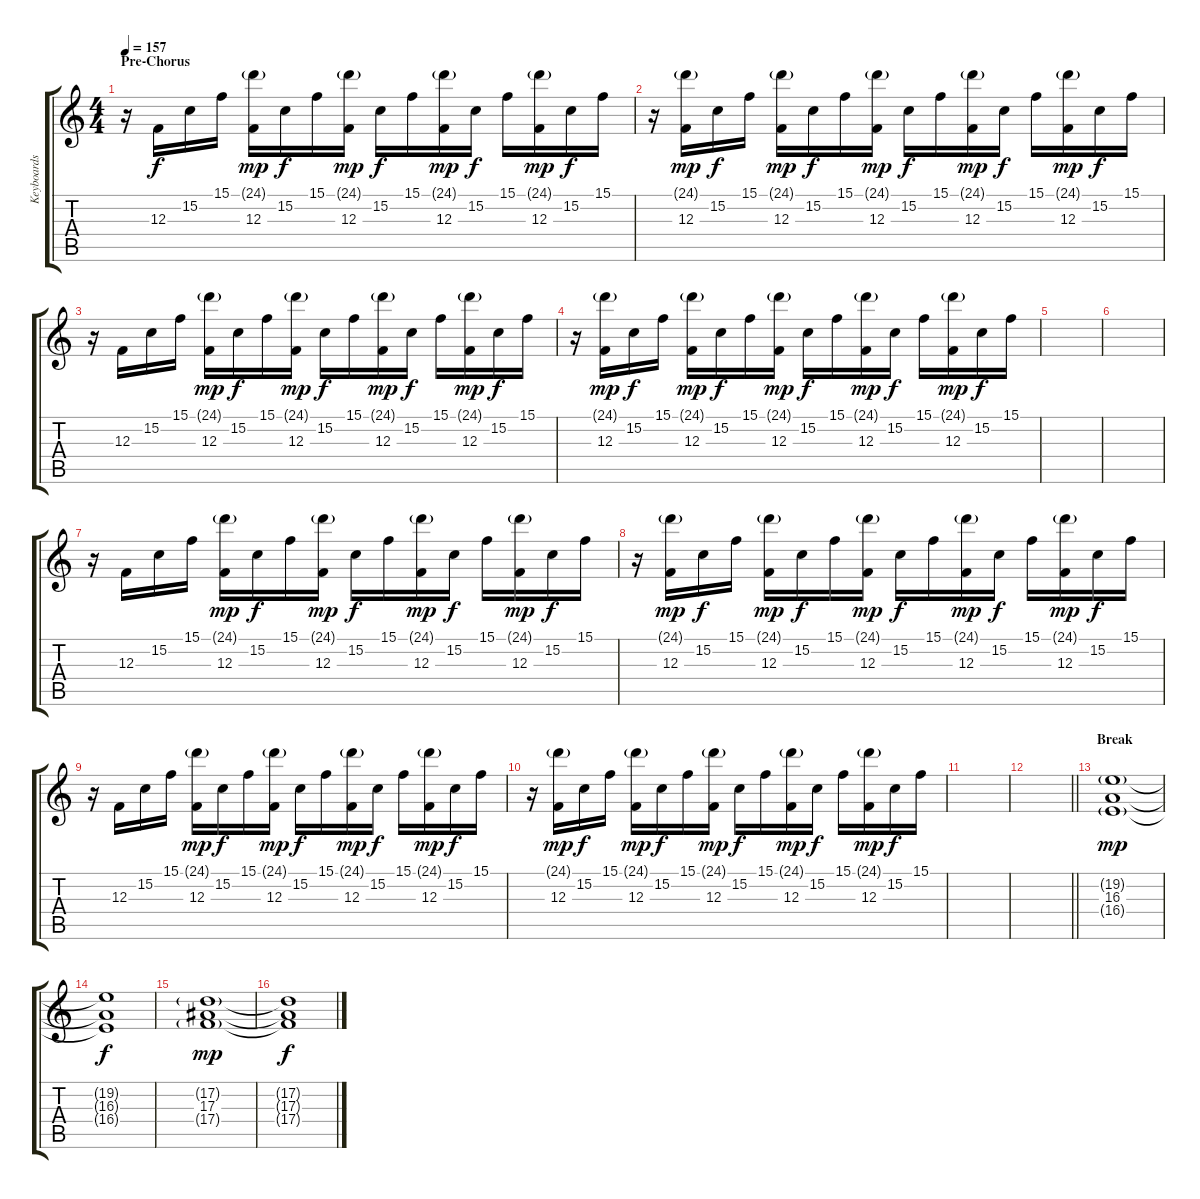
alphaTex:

\track ("Keyboards II" "Keyboards ") {instrument lead8bassandlead}
\staff {score tabs}
\tuning (D4 A3 F3 C3 G2 D2) {hide}
\ts (4 4)
\section ("" "Pre-Chorus")
\tempo 157
\clef g2
\ks c
r.16{dy f volume 7 balance 16 instrument lead8bassandlead} 12.3.16 15.2.16 15.1.16 (24.1{g} 12.3).16{dy mp} 15.2.16{dy f} 15.1.16 (24.1{g} 12.3).16{dy mp} 15.2.16{dy f} 15.1.16 (24.1{g} 12.3).16{dy mp} 15.2.16{dy f} 15.1.16 (24.1{g} 12.3).16{dy mp} 15.2.16{dy f} 15.1.16 |
r.16{balance 0} (24.1{g} 12.3).16{dy mp} 15.2.16{dy f} 15.1.16 (24.1{g} 12.3).16{dy mp} 15.2.16{dy f} 15.1.16 (24.1{g} 12.3).16{dy mp} 15.2.16{dy f} 15.1.16 (24.1{g} 12.3).16{dy mp} 15.2.16{dy f} 15.1.16 (24.1{g} 12.3).16{dy mp} 15.2.16{dy f} 15.1.16 |
r.16{balance 16} 12.3.16 15.2.16 15.1.16 (24.1{g} 12.3).16{dy mp} 15.2.16{dy f} 15.1.16 (24.1{g} 12.3).16{dy mp} 15.2.16{dy f} 15.1.16 (24.1{g} 12.3).16{dy mp} 15.2.16{dy f} 15.1.16 (24.1{g} 12.3).16{dy mp} 15.2.16{dy f} 15.1.16 |
r.16{balance 0} (24.1{g} 12.3).16{dy mp} 15.2.16{dy f} 15.1.16 (24.1{g} 12.3).16{dy mp} 15.2.16{dy f} 15.1.16 (24.1{g} 12.3).16{dy mp} 15.2.16{dy f} 15.1.16 (24.1{g} 12.3).16{dy mp} 15.2.16{dy f} 15.1.16 (24.1{g} 12.3).16{dy mp} 15.2.16{dy f} 15.1.16 |
|
|
r.16{balance 16} 12.3.16 15.2.16 15.1.16 (24.1{g} 12.3).16{dy mp} 15.2.16{dy f} 15.1.16 (24.1{g} 12.3).16{dy mp} 15.2.16{dy f} 15.1.16 (24.1{g} 12.3).16{dy mp} 15.2.16{dy f} 15.1.16 (24.1{g} 12.3).16{dy mp} 15.2.16{dy f} 15.1.16 |
r.16{balance 0} (24.1{g} 12.3).16{dy mp} 15.2.16{dy f} 15.1.16 (24.1{g} 12.3).16{dy mp} 15.2.16{dy f} 15.1.16 (24.1{g} 12.3).16{dy mp} 15.2.16{dy f} 15.1.16 (24.1{g} 12.3).16{dy mp} 15.2.16{dy f} 15.1.16 (24.1{g} 12.3).16{dy mp} 15.2.16{dy f} 15.1.16 |
r.16{balance 16} 12.3.16 15.2.16 15.1.16 (24.1{g} 12.3).16{dy mp} 15.2.16{dy f} 15.1.16 (24.1{g} 12.3).16{dy mp} 15.2.16{dy f} 15.1.16 (24.1{g} 12.3).16{dy mp} 15.2.16{dy f} 15.1.16 (24.1{g} 12.3).16{dy mp} 15.2.16{dy f} 15.1.16 |
r.16{balance 0} (24.1{g} 12.3).16{dy mp} 15.2.16{dy f} 15.1.16 (24.1{g} 12.3).16{dy mp} 15.2.16{dy f} 15.1.16 (24.1{g} 12.3).16{dy mp} 15.2.16{dy f} 15.1.16 (24.1{g} 12.3).16{dy mp} 15.2.16{dy f} 15.1.16 (24.1{g} 12.3).16{dy mp} 15.2.16{dy f} 15.1.16 |
|
\barLineRight lightlight
|
\section ("" "Break")
(19.2{g} 16.3 16.4{g}).1{dy mp balance 8 instrument pad6metallic} |
(19.2{t} 16.3{t} 16.4{t}).1{dy f} |
(17.2{g} 17.3 17.4{g}).1{dy mp} |
(17.2{t} 17.3{t} 17.4{t}).1{dy f}
